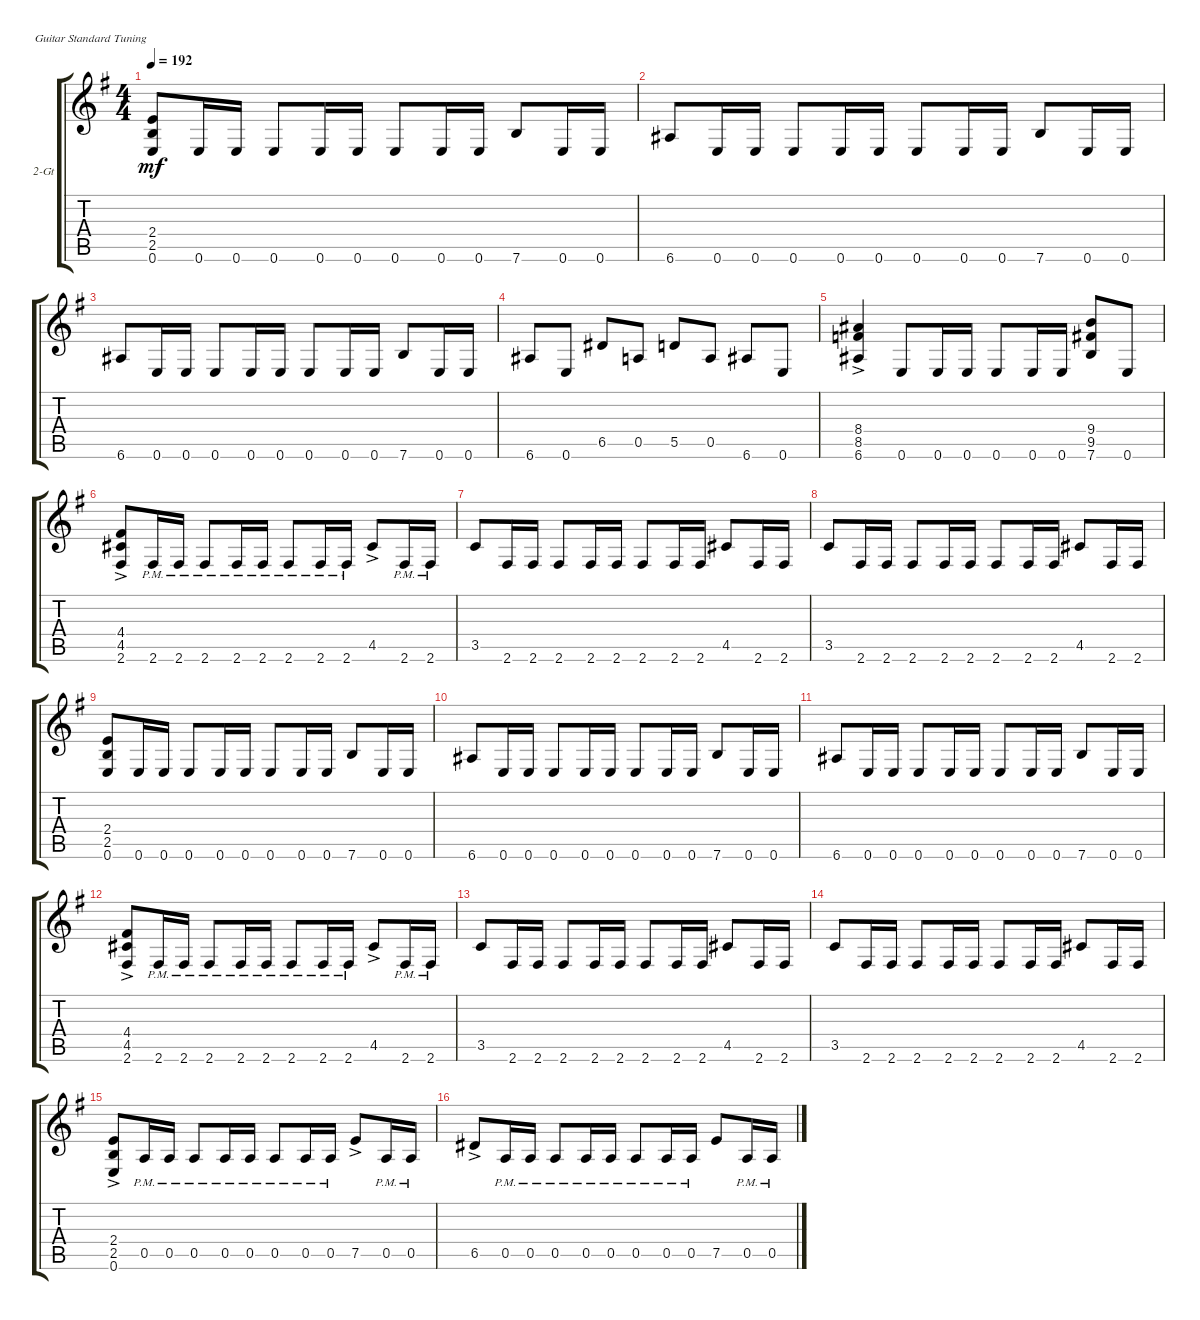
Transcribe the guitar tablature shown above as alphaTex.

\bracketExtendMode groupsimilarinstruments
\firstSystemTrackNameOrientation horizontal
\otherSystemsTrackNameOrientation horizontal
\track ("2-Gt" "2-Gt") {instrument distortionguitar}
\staff {score tabs}
\tuning (E4 B3 G3 D3 A2 E2)
\ts (4 4)
\tempo 192
\clef g2
\scale
1.05549
\ks g
(2.4 2.5 0.6).8{dy mf} 0.6.16 0.6.16 0.6.8 0.6.16 0.6.16 0.6.8 0.6.16 0.6.16 7.6.8 0.6.16 0.6.16 |
\scale
0.944515 6.6.8 0.6.16 0.6.16 0.6.8 0.6.16 0.6.16 0.6.8 0.6.16 0.6.16 7.6.8 0.6.16 0.6.16 |
\scale
1.05549 6.6.8 0.6.16 0.6.16 0.6.8 0.6.16 0.6.16 0.6.8 0.6.16 0.6.16 7.6.8 0.6.16 0.6.16 |
\scale
0.944515 6.6.8 0.6.8 6.5.8 0.5.8 5.5.8 0.5.8 6.6.8 0.6.8 |
\scale
1.05549 (8.4{ac} 8.5{ac} 6.6{ac}).4 0.6.8 0.6.16 0.6.16 0.6.8 0.6.16 0.6.16 (9.4 9.5 7.6).8 0.6.8 |
\scale
0.944515 (4.4{ac} 4.5{ac} 2.6{ac}).8 2.6{pm}.16 2.6{pm}.16 2.6{pm}.8 2.6{pm}.16 2.6{pm}.16 2.6{pm}.8 2.6{pm}.16 2.6{pm}.16 4.5{ac}.8 2.6{pm}.16 2.6{pm}.16 |
\scale
1.05549 3.5.8 2.6.16 2.6.16 2.6.8 2.6.16 2.6.16 2.6.8 2.6.16 2.6.16 4.5.8 2.6.16 2.6.16 |
\scale
0.944515 3.5.8 2.6.16 2.6.16 2.6.8 2.6.16 2.6.16 2.6.8 2.6.16 2.6.16 4.5.8 2.6.16 2.6.16 |
\scale
1.05549 (2.4 2.5 0.6).8 0.6.16 0.6.16 0.6.8 0.6.16 0.6.16 0.6.8 0.6.16 0.6.16 7.6.8 0.6.16 0.6.16 |
\scale
0.944515 6.6.8 0.6.16 0.6.16 0.6.8 0.6.16 0.6.16 0.6.8 0.6.16 0.6.16 7.6.8 0.6.16 0.6.16 |
\scale
1.05549 6.6.8 0.6.16 0.6.16 0.6.8 0.6.16 0.6.16 0.6.8 0.6.16 0.6.16 7.6.8 0.6.16 0.6.16 |
\scale
0.944515 (4.4{ac} 4.5{ac} 2.6{ac}).8 2.6{pm}.16 2.6{pm}.16 2.6{pm}.8 2.6{pm}.16 2.6{pm}.16 2.6{pm}.8 2.6{pm}.16 2.6{pm}.16 4.5{ac}.8 2.6{pm}.16 2.6{pm}.16 |
\scale
1.05549 3.5.8 2.6.16 2.6.16 2.6.8 2.6.16 2.6.16 2.6.8 2.6.16 2.6.16 4.5.8 2.6.16 2.6.16 |
\scale
0.944515 3.5.8 2.6.16 2.6.16 2.6.8 2.6.16 2.6.16 2.6.8 2.6.16 2.6.16 4.5.8 2.6.16 2.6.16 |
\scale
1.05549 (2.4{ac} 2.5{ac} 0.6{ac}).8 0.5{pm}.16 0.5{pm}.16 0.5{pm}.8 0.5{pm}.16 0.5{pm}.16 0.5{pm}.8 0.5{pm}.16 0.5{pm}.16 7.5{ac}.8 0.5{pm}.16 0.5{pm}.16 |
\scale
0.944515 6.5{ac}.8 0.5{pm}.16 0.5{pm}.16 0.5{pm}.8 0.5{pm}.16 0.5{pm}.16 0.5{pm}.8 0.5{pm}.16 0.5{pm}.16 7.5.8 0.5{pm}.16 0.5{pm}.16
